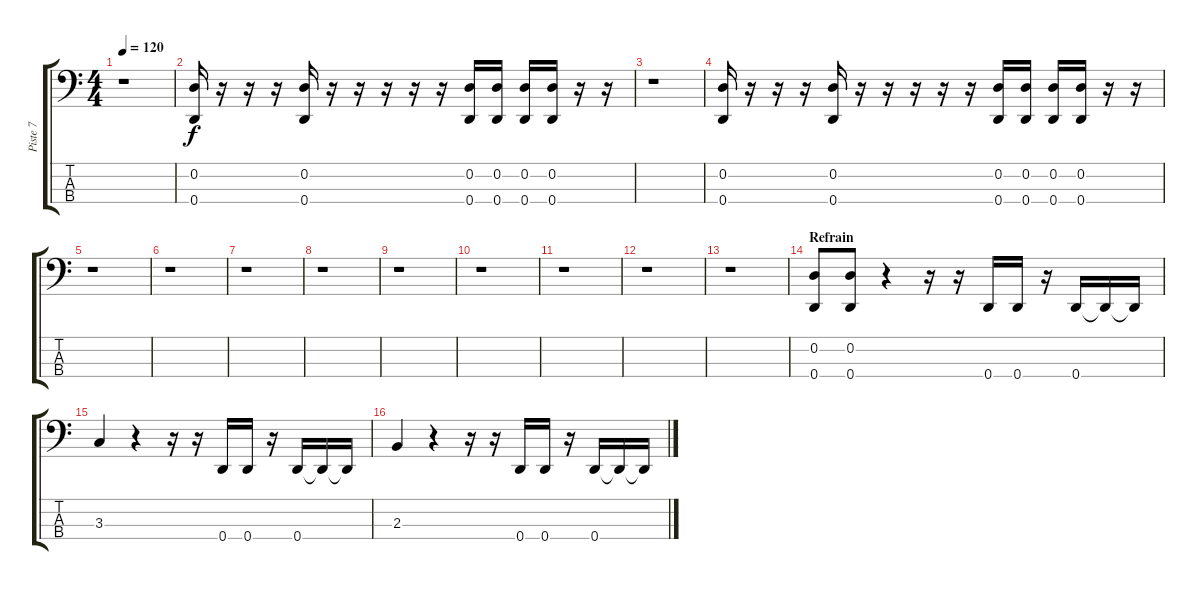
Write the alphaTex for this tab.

\track ("Piste 7" "Piste 7") {instrument electricbassfinger}
\staff {score tabs}
\tuning (G2 D2 A1 D1) {hide}
\ts (4 4)
\tempo 120
\clef f4
\ks c
r.1{dy f} |
(0.2 0.4).16 r.16 r.16 r.16 (0.2 0.4).16 r.16 r.16 r.16 r.16 r.16 (0.2 0.4).16 (0.2 0.4).16 (0.2 0.4).16 (0.2 0.4).16 r.16 r.16 |
r.1 |
(0.2 0.4).16 r.16 r.16 r.16 (0.2 0.4).16 r.16 r.16 r.16 r.16 r.16 (0.2 0.4).16 (0.2 0.4).16 (0.2 0.4).16 (0.2 0.4).16 r.16 r.16 |
r.1 |
r.1 |
r.1 |
r.1 |
r.1 |
r.1 |
r.1 |
r.1 |
r.1 |
\section ("" "Refrain")
(0.2 0.4).8 (0.2 0.4).8 r.4 r.16 r.16 0.4.16 0.4.16 r.16 0.4.16 0.4{t}.16 0.4{t}.16 |
3.3.4 r.4 r.16 r.16 0.4.16 0.4.16 r.16 0.4.16 0.4{t}.16 0.4{t}.16 |
2.3.4 r.4 r.16 r.16 0.4.16 0.4.16 r.16 0.4.16 0.4{t}.16 0.4{t}.16
